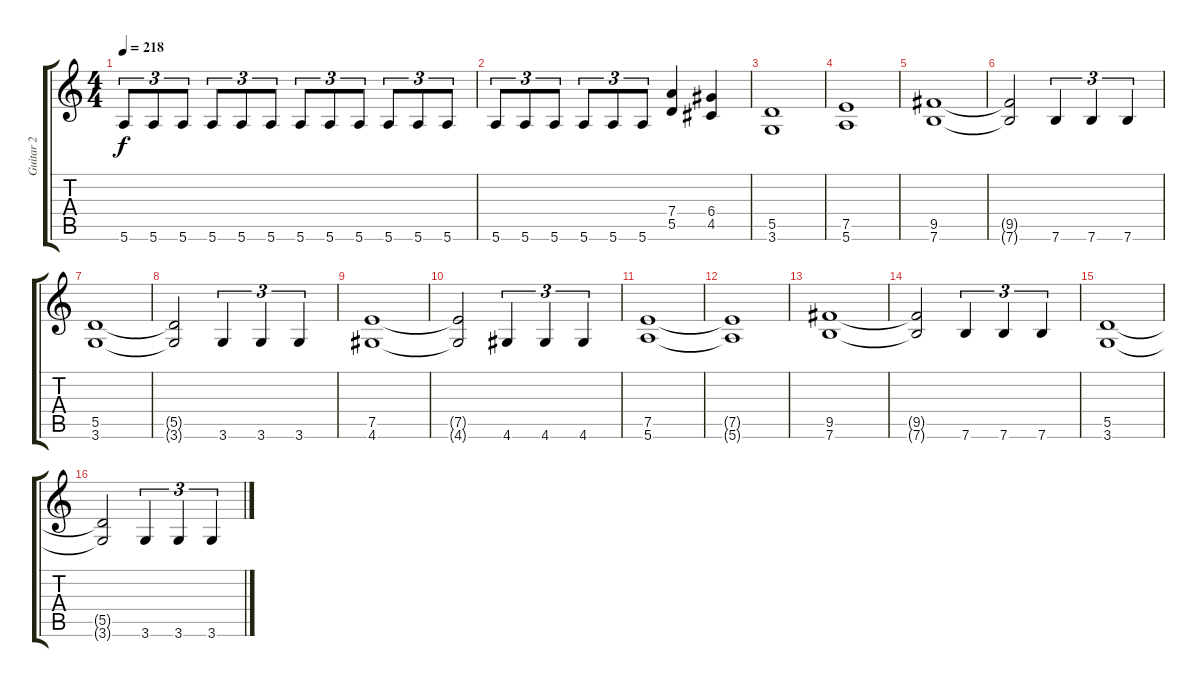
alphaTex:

\track ("Guitar 2" "Guitar 2") {instrument distortionguitar}
\staff {score tabs}
\tuning (E4 B3 G3 D3 A2 E2) {hide}
\ts (4 4)
\tempo 218
\clef g2
\ks c
5.6.8{tu (3 2) dy f} 5.6.8{tu (3 2)} 5.6.8{tu (3 2)} 5.6.8{tu (3 2)} 5.6.8{tu (3 2)} 5.6.8{tu (3 2)} 5.6.8{tu (3 2)} 5.6.8{tu (3 2)} 5.6.8{tu (3 2)} 5.6.8{tu (3 2)} 5.6.8{tu (3 2)} 5.6.8{tu (3 2)} |
5.6.8{tu (3 2)} 5.6.8{tu (3 2)} 5.6.8{tu (3 2)} 5.6.8{tu (3 2)} 5.6.8{tu (3 2)} 5.6.8{tu (3 2)} (7.4 5.5).4 (6.4 4.5).4 |
(5.5 3.6).1 |
(7.5 5.6).1 |
(9.5 7.6).1 |
(9.5{t} 7.6{t}).2 7.6.4{tu (3 2)} 7.6.4{tu (3 2)} 7.6.4{tu (3 2)} |
(5.5 3.6).1 |
(5.5{t} 3.6{t}).2 3.6.4{tu (3 2)} 3.6.4{tu (3 2)} 3.6.4{tu (3 2)} |
(7.5 4.6).1 |
(7.5{t} 4.6{t}).2 4.6.4{tu (3 2)} 4.6.4{tu (3 2)} 4.6.4{tu (3 2)} |
(7.5 5.6).1 |
(7.5{t} 5.6{t}).1 |
(9.5 7.6).1 |
(9.5{t} 7.6{t}).2 7.6.4{tu (3 2)} 7.6.4{tu (3 2)} 7.6.4{tu (3 2)} |
(5.5 3.6).1 |
(5.5{t} 3.6{t}).2 3.6.4{tu (3 2)} 3.6.4{tu (3 2)} 3.6.4{tu (3 2)}
